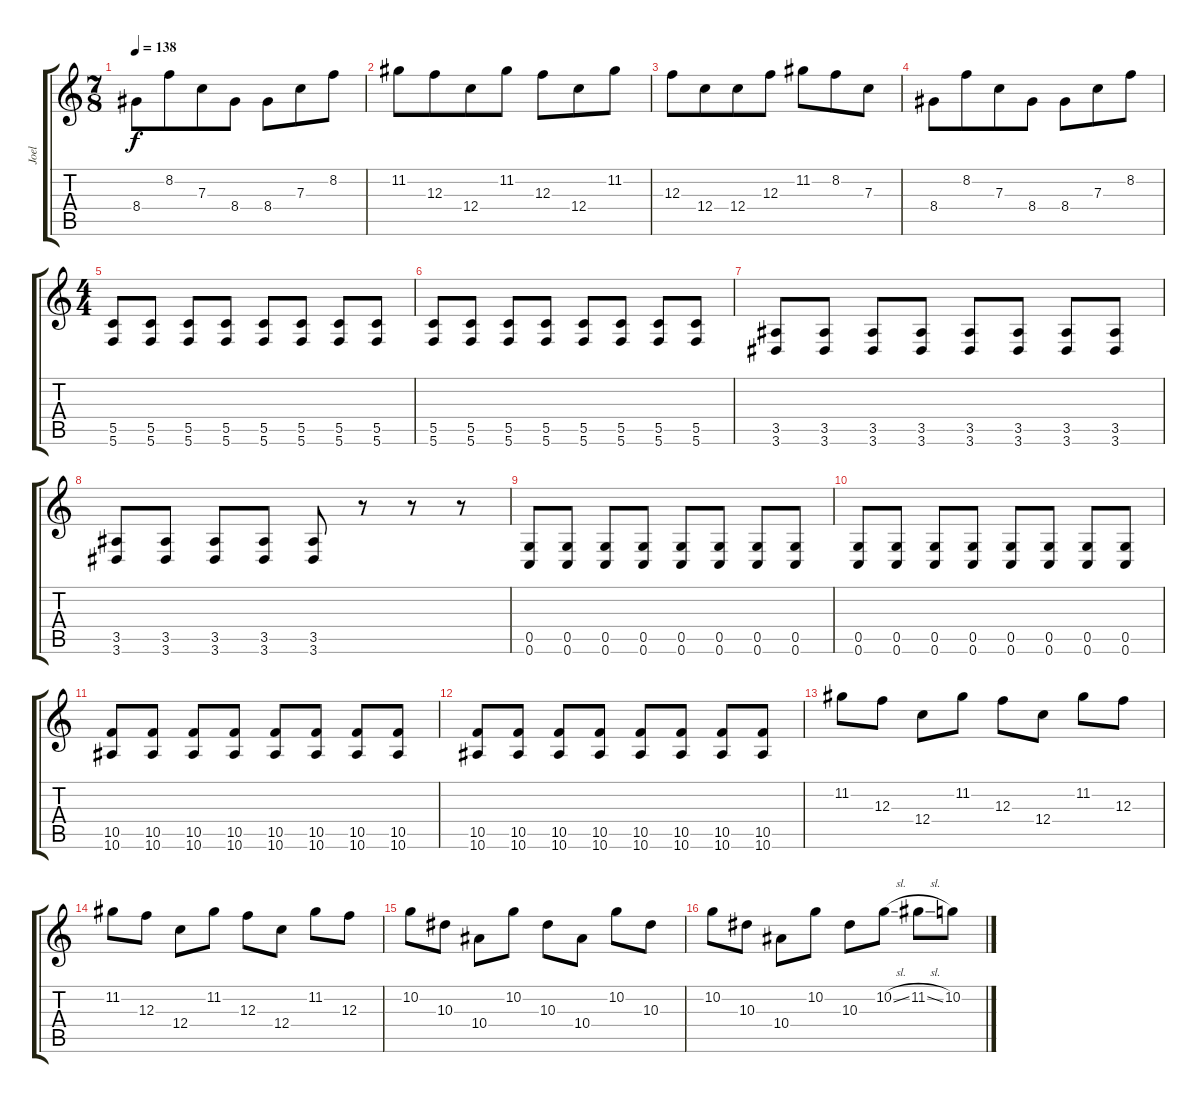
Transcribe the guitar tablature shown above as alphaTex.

\track ("Joel" "Joel") {instrument distortionguitar}
\staff {score tabs}
\tuning (D4 A3 F3 C3 G2 C2) {hide}
\ts (7 8)
\tempo 138
\clef g2
\ks c
8.4.8{dy f} 8.2.8 7.3.8 8.4.8 8.4.8 7.3.8 8.2.8 |
11.2.8 12.3.8 12.4.8 11.2.8 12.3.8 12.4.8 11.2.8 |
12.3.8 12.4.8 12.4.8 12.3.8 11.2.8 8.2.8 7.3.8 |
8.4.8 8.2.8 7.3.8 8.4.8 8.4.8 7.3.8 8.2.8 |
\ts (4 4)
(5.5 5.6).8 (5.5 5.6).8 (5.5 5.6).8 (5.5 5.6).8 (5.5 5.6).8 (5.5 5.6).8 (5.5 5.6).8 (5.5 5.6).8 |
(5.5 5.6).8 (5.5 5.6).8 (5.5 5.6).8 (5.5 5.6).8 (5.5 5.6).8 (5.5 5.6).8 (5.5 5.6).8 (5.5 5.6).8 |
(3.5 3.6).8 (3.5 3.6).8 (3.5 3.6).8 (3.5 3.6).8 (3.5 3.6).8 (3.5 3.6).8 (3.5 3.6).8 (3.5 3.6).8 |
(3.5 3.6).8 (3.5 3.6).8 (3.5 3.6).8 (3.5 3.6).8 (3.5 3.6).8 r.8 r.8 r.8 |
(0.5 0.6).8 (0.5 0.6).8 (0.5 0.6).8 (0.5 0.6).8 (0.5 0.6).8 (0.5 0.6).8 (0.5 0.6).8 (0.5 0.6).8 |
(0.5 0.6).8 (0.5 0.6).8 (0.5 0.6).8 (0.5 0.6).8 (0.5 0.6).8 (0.5 0.6).8 (0.5 0.6).8 (0.5 0.6).8 |
(10.5 10.6).8 (10.5 10.6).8 (10.5 10.6).8 (10.5 10.6).8 (10.5 10.6).8 (10.5 10.6).8 (10.5 10.6).8 (10.5 10.6).8 |
(10.5 10.6).8 (10.5 10.6).8 (10.5 10.6).8 (10.5 10.6).8 (10.5 10.6).8 (10.5 10.6).8 (10.5 10.6).8 (10.5 10.6).8 |
11.2.8 12.3.8 12.4.8 11.2.8 12.3.8 12.4.8 11.2.8 12.3.8 |
11.2.8 12.3.8 12.4.8 11.2.8 12.3.8 12.4.8 11.2.8 12.3.8 |
10.2.8 10.3.8 10.4.8 10.2.8 10.3.8 10.4.8 10.2.8 10.3.8 |
10.2.8 10.3.8 10.4.8 10.2.8 10.3.8 10.2{sl}.8 11.2{sl}.8 10.2.8
